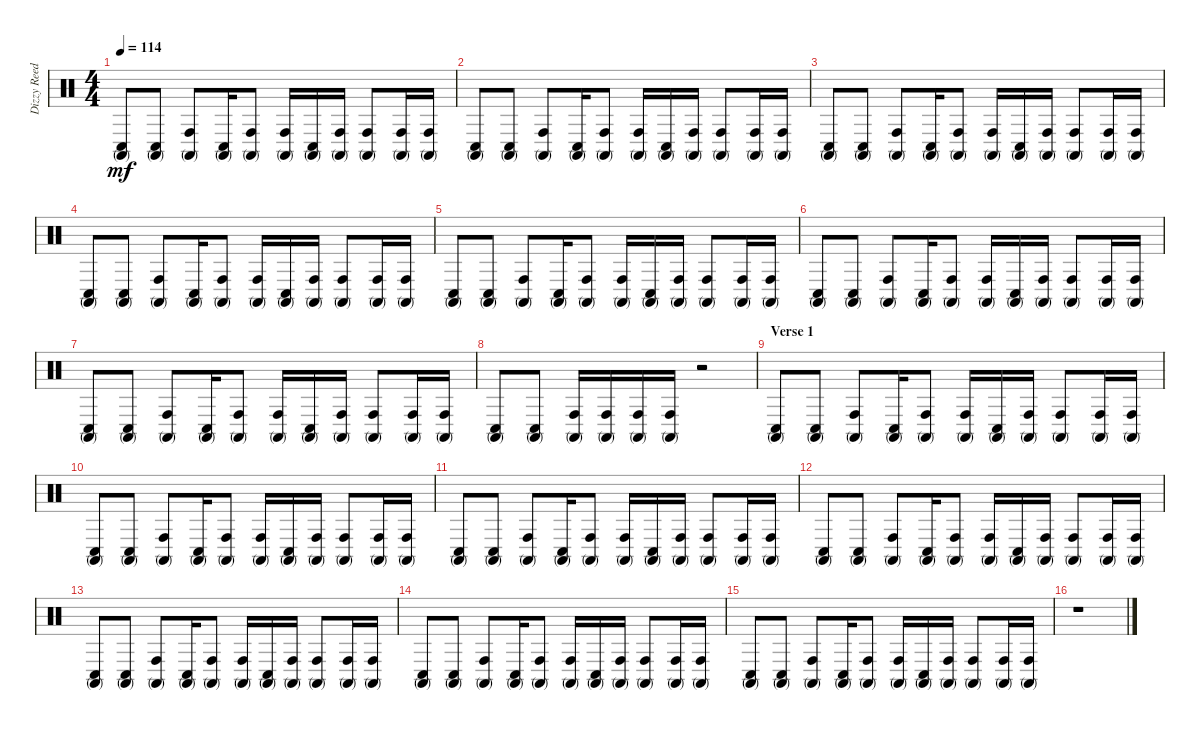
\track ("Dizzy Reed (Percussion)" "Dizzy Reed") {instrument percussion}
\staff {score}
\articulation defaults
\ts (4 4)
\tempo 114
\clef neutral
\ks c
("Conga low (hit)" "Conga high (mute)").8{dy mf} ("Conga low (hit)" "Conga high (mute)").8 ("Conga high (hit)" "Conga high (mute)").8 ("Conga low (hit)" "Conga high (mute)").16 ("Conga high (hit)" "Conga high (mute)").8 ("Conga high (hit)" "Conga high (mute)").16 ("Conga low (hit)" "Conga high (mute)").16 ("Conga high (hit)" "Conga high (mute)").16 ("Conga high (hit)" "Conga high (mute)").8 ("Conga high (hit)" "Conga high (mute)").16 ("Conga high (hit)" "Conga high (mute)").16 |
("Conga low (hit)" "Conga high (mute)").8 ("Conga low (hit)" "Conga high (mute)").8 ("Conga high (hit)" "Conga high (mute)").8 ("Conga low (hit)" "Conga high (mute)").16 ("Conga high (hit)" "Conga high (mute)").8 ("Conga high (hit)" "Conga high (mute)").16 ("Conga low (hit)" "Conga high (mute)").16 ("Conga high (hit)" "Conga high (mute)").16 ("Conga high (hit)" "Conga high (mute)").8 ("Conga high (hit)" "Conga high (mute)").16 ("Conga high (hit)" "Conga high (mute)").16 |
("Conga low (hit)" "Conga high (mute)").8 ("Conga low (hit)" "Conga high (mute)").8 ("Conga high (hit)" "Conga high (mute)").8 ("Conga low (hit)" "Conga high (mute)").16 ("Conga high (hit)" "Conga high (mute)").8 ("Conga high (hit)" "Conga high (mute)").16 ("Conga low (hit)" "Conga high (mute)").16 ("Conga high (hit)" "Conga high (mute)").16 ("Conga high (hit)" "Conga high (mute)").8 ("Conga high (hit)" "Conga high (mute)").16 ("Conga high (hit)" "Conga high (mute)").16 |
("Conga low (hit)" "Conga high (mute)").8 ("Conga low (hit)" "Conga high (mute)").8 ("Conga high (hit)" "Conga high (mute)").8 ("Conga low (hit)" "Conga high (mute)").16 ("Conga high (hit)" "Conga high (mute)").8 ("Conga high (hit)" "Conga high (mute)").16 ("Conga low (hit)" "Conga high (mute)").16 ("Conga high (hit)" "Conga high (mute)").16 ("Conga high (hit)" "Conga high (mute)").8 ("Conga high (hit)" "Conga high (mute)").16 ("Conga high (hit)" "Conga high (mute)").16 |
("Conga low (hit)" "Conga high (mute)").8 ("Conga low (hit)" "Conga high (mute)").8 ("Conga high (hit)" "Conga high (mute)").8 ("Conga low (hit)" "Conga high (mute)").16 ("Conga high (hit)" "Conga high (mute)").8 ("Conga high (hit)" "Conga high (mute)").16 ("Conga low (hit)" "Conga high (mute)").16 ("Conga high (hit)" "Conga high (mute)").16 ("Conga high (hit)" "Conga high (mute)").8 ("Conga high (hit)" "Conga high (mute)").16 ("Conga high (hit)" "Conga high (mute)").16 |
("Conga low (hit)" "Conga high (mute)").8 ("Conga low (hit)" "Conga high (mute)").8 ("Conga high (hit)" "Conga high (mute)").8 ("Conga low (hit)" "Conga high (mute)").16 ("Conga high (hit)" "Conga high (mute)").8 ("Conga high (hit)" "Conga high (mute)").16 ("Conga low (hit)" "Conga high (mute)").16 ("Conga high (hit)" "Conga high (mute)").16 ("Conga high (hit)" "Conga high (mute)").8 ("Conga high (hit)" "Conga high (mute)").16 ("Conga high (hit)" "Conga high (mute)").16 |
("Conga low (hit)" "Conga high (mute)").8 ("Conga low (hit)" "Conga high (mute)").8 ("Conga high (hit)" "Conga high (mute)").8 ("Conga low (hit)" "Conga high (mute)").16 ("Conga high (hit)" "Conga high (mute)").8 ("Conga high (hit)" "Conga high (mute)").16 ("Conga low (hit)" "Conga high (mute)").16 ("Conga high (hit)" "Conga high (mute)").16 ("Conga high (hit)" "Conga high (mute)").8 ("Conga high (hit)" "Conga high (mute)").16 ("Conga high (hit)" "Conga high (mute)").16 |
("Conga low (hit)" "Conga high (mute)").8 ("Conga low (hit)" "Conga high (mute)").8 ("Conga high (hit)" "Conga high (mute)").16 ("Conga high (hit)" "Conga high (mute)").16 ("Conga high (hit)" "Conga high (mute)").16 ("Conga high (hit)" "Conga high (mute)").16 r.2 |
\section ("" "Verse 1")
("Conga low (hit)" "Conga high (mute)").8 ("Conga low (hit)" "Conga high (mute)").8 ("Conga high (hit)" "Conga high (mute)").8 ("Conga low (hit)" "Conga high (mute)").16 ("Conga high (hit)" "Conga high (mute)").8 ("Conga high (hit)" "Conga high (mute)").16 ("Conga low (hit)" "Conga high (mute)").16 ("Conga high (hit)" "Conga high (mute)").16 ("Conga high (hit)" "Conga high (mute)").8 ("Conga high (hit)" "Conga high (mute)").16 ("Conga high (hit)" "Conga high (mute)").16 |
("Conga low (hit)" "Conga high (mute)").8 ("Conga low (hit)" "Conga high (mute)").8 ("Conga high (hit)" "Conga high (mute)").8 ("Conga low (hit)" "Conga high (mute)").16 ("Conga high (hit)" "Conga high (mute)").8 ("Conga high (hit)" "Conga high (mute)").16 ("Conga low (hit)" "Conga high (mute)").16 ("Conga high (hit)" "Conga high (mute)").16 ("Conga high (hit)" "Conga high (mute)").8 ("Conga high (hit)" "Conga high (mute)").16 ("Conga high (hit)" "Conga high (mute)").16 |
("Conga low (hit)" "Conga high (mute)").8 ("Conga low (hit)" "Conga high (mute)").8 ("Conga high (hit)" "Conga high (mute)").8 ("Conga low (hit)" "Conga high (mute)").16 ("Conga high (hit)" "Conga high (mute)").8 ("Conga high (hit)" "Conga high (mute)").16 ("Conga low (hit)" "Conga high (mute)").16 ("Conga high (hit)" "Conga high (mute)").16 ("Conga high (hit)" "Conga high (mute)").8 ("Conga high (hit)" "Conga high (mute)").16 ("Conga high (hit)" "Conga high (mute)").16 |
("Conga low (hit)" "Conga high (mute)").8 ("Conga low (hit)" "Conga high (mute)").8 ("Conga high (hit)" "Conga high (mute)").8 ("Conga low (hit)" "Conga high (mute)").16 ("Conga high (hit)" "Conga high (mute)").8 ("Conga high (hit)" "Conga high (mute)").16 ("Conga low (hit)" "Conga high (mute)").16 ("Conga high (hit)" "Conga high (mute)").16 ("Conga high (hit)" "Conga high (mute)").8 ("Conga high (hit)" "Conga high (mute)").16 ("Conga high (hit)" "Conga high (mute)").16 |
("Conga low (hit)" "Conga high (mute)").8 ("Conga low (hit)" "Conga high (mute)").8 ("Conga high (hit)" "Conga high (mute)").8 ("Conga low (hit)" "Conga high (mute)").16 ("Conga high (hit)" "Conga high (mute)").8 ("Conga high (hit)" "Conga high (mute)").16 ("Conga low (hit)" "Conga high (mute)").16 ("Conga high (hit)" "Conga high (mute)").16 ("Conga high (hit)" "Conga high (mute)").8 ("Conga high (hit)" "Conga high (mute)").16 ("Conga high (hit)" "Conga high (mute)").16 |
("Conga low (hit)" "Conga high (mute)").8 ("Conga low (hit)" "Conga high (mute)").8 ("Conga high (hit)" "Conga high (mute)").8 ("Conga low (hit)" "Conga high (mute)").16 ("Conga high (hit)" "Conga high (mute)").8 ("Conga high (hit)" "Conga high (mute)").16 ("Conga low (hit)" "Conga high (mute)").16 ("Conga high (hit)" "Conga high (mute)").16 ("Conga high (hit)" "Conga high (mute)").8 ("Conga high (hit)" "Conga high (mute)").16 ("Conga high (hit)" "Conga high (mute)").16 |
("Conga low (hit)" "Conga high (mute)").8 ("Conga low (hit)" "Conga high (mute)").8 ("Conga high (hit)" "Conga high (mute)").8 ("Conga low (hit)" "Conga high (mute)").16 ("Conga high (hit)" "Conga high (mute)").8 ("Conga high (hit)" "Conga high (mute)").16 ("Conga low (hit)" "Conga high (mute)").16 ("Conga high (hit)" "Conga high (mute)").16 ("Conga high (hit)" "Conga high (mute)").8 ("Conga high (hit)" "Conga high (mute)").16 ("Conga high (hit)" "Conga high (mute)").16 |
r.1
